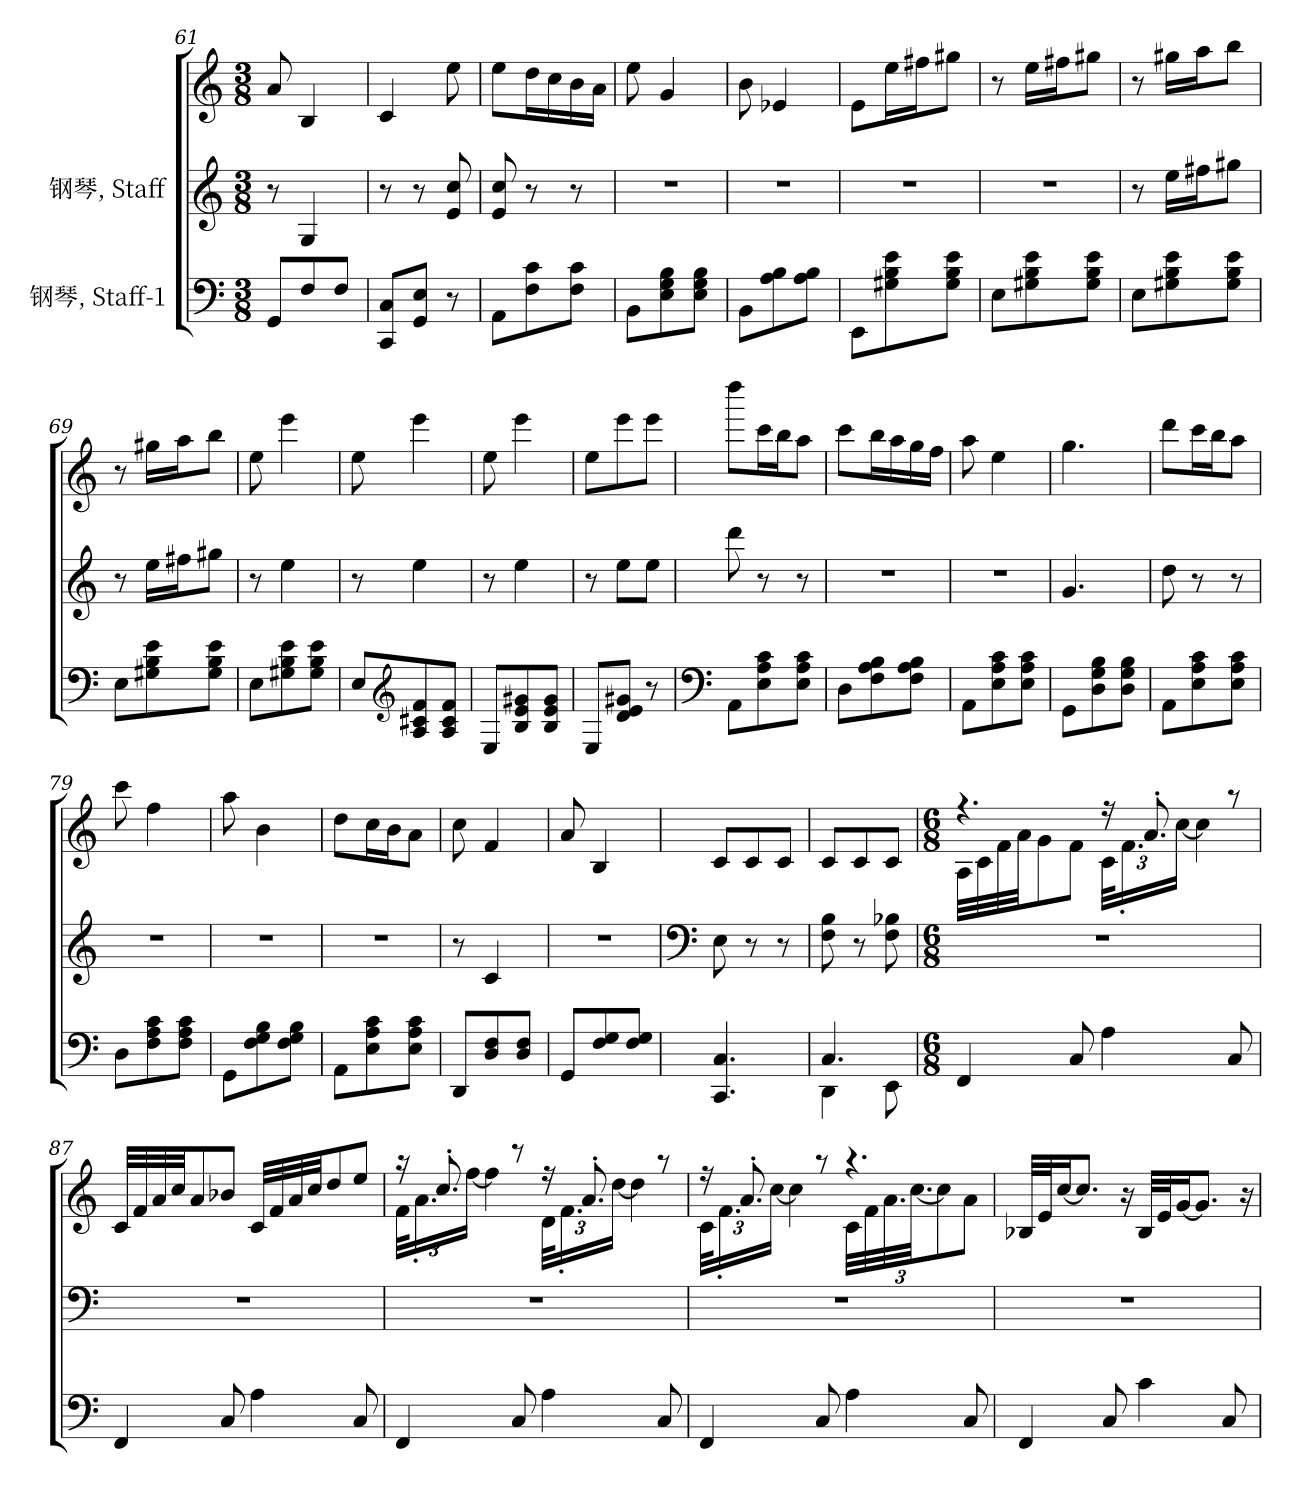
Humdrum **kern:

**kern	**kern	**kern
*part2	*part1	*part1
*staff3	*staff2	*staff1
*I"钢琴, Staff-1	*I"钢琴, Staff	*
*clefF4	*clefG2	*clefG2
*k[]	*k[]	*k[]
*M3/8	*M3/8	*M3/8
=61	=61	=61
8GG/L	8r	8a/
8F/	4G/	4B/
8F/J	.	.
=62	=62	=62
8CC/ 8C/L	8r	4c/
8GG/ 8E/J	8r	.
8r	8e/ 8cc/	8ee\
=63	=63	=63
8AA\L	8e/ 8cc/	8ee\L
8F\ 8c\	8r	16dd\L
.	.	16cc\
8F\ 8c\J	8r	16b\
.	.	16a\JJ
=64	=64	=64
8BB\L	4.r	8ee\
8E\ 8G\ 8B\	.	4g/
8E\ 8G\ 8B\J	.	.
=65	=65	=65
8BB\L	4.r	8b\
8A\ 8B\	.	4e-X/
8A\ 8B\J	.	.
=66	=66	=66
8EE\L	4.r	8e\L
8G#X\ 8B\ 8e\	.	16ee\L
.	.	16ff#X\J
8G#\ 8B\ 8e\J	.	8gg#X\J
!!LO:LB:g=z
=67	=67	=67
8E\L	4.r	8r
8G#X\ 8B\ 8e\	.	16ee\LL
.	.	16ff#X\J
8G#\ 8B\ 8e\J	.	8gg#X\J
=68	=68	=68
8E\L	8r	8r
8G#X\ 8B\ 8e\	16ee\LL	16gg#X\LL
.	16ff#X\J	16aa\J
8G#\ 8B\ 8e\J	8gg#X\J	8bb\J
=69	=69	=69
8E\L	8r	8r
8G#X\ 8B\ 8e\	16ee\LL	16gg#X\LL
.	16ff#X\J	16aa\J
8G#\ 8B\ 8e\J	8gg#X\J	8bb\J
=70	=70	=70
8E\L	8r	8ee\
8G#X\ 8B\ 8e\	4ee\	4eee\
8G#\ 8B\ 8e\J	.	.
=71	=71	=71
8E/L	8r	8ee\
*clefG2	*	*
8A/ 8c#X/ 8f/	4ee\	4eee\
8A/ 8c#/ 8f/J	.	.
=72	=72	=72
8E/L	8r	8ee\
8B/ 8e/ 8g#X/	4ee\	4eee\
8B/ 8e/ 8g#/J	.	.
!!LO:LB:g=z
=73	=73	=73
8E/L	8r	8ee\L
8d/ 8e/ 8g#X/J	8ee\L	8eee\
8r	8ee\J	8eee\J
=74	=74	=74
*clefF4	*	*
8AA\L	8ddd\	8dddd\L
8E\ 8A\ 8c\	8r	16ccc\L
.	.	16bb\J
8E\ 8A\ 8c\J	8r	8aa\J
=75	=75	=75
8D\L	4.r	8ccc\L
8F\ 8A\ 8B\	.	16bb\L
.	.	16aa\
8F\ 8A\ 8B\J	.	16gg\
.	.	16ff\JJ
=76	=76	=76
8AA\L	4.r	8aa\
8E\ 8A\ 8c\	.	4ee\
8E\ 8A\ 8c\J	.	.
=77	=77	=77
8GG\L	4.g/	4.gg\
8D\ 8G\ 8B\	.	.
8D\ 8G\ 8B\J	.	.
=78	=78	=78
8AA\L	8dd\	8ddd\L
8E\ 8A\ 8c\	8r	16ccc\L
.	.	16bb\J
8E\ 8A\ 8c\J	8r	8aa\J
=79	=79	=79
8D\L	4.r	8ccc\
8F\ 8A\ 8c\	.	4ff\
8F\ 8A\ 8c\J	.	.
!!LO:LB:g=z
=80	=80	=80
8GG\L	4.r	8aa\
8F\ 8G\ 8B\	.	4b\
8F\ 8G\ 8B\J	.	.
=81	=81	=81
8AA\L	4.r	8dd\L
8E\ 8A\ 8c\	.	16cc\L
.	.	16b\J
8E\ 8A\ 8c\J	.	8a\J
=82	=82	=82
8DD/L	8r	8cc\
8D/ 8F/	4c/	4f/
8D/ 8F/J	.	.
=83	=83	=83
8GG/L	4.r	8a/
8F/ 8G/	.	4B/
8F/ 8G/J	.	.
=84	=84	=84
*	*clefF4	*
*	*	*MM120
4.CC/ 4.C/	8E\	8c/L
.	8r	8c/
.	8r	8c/J
=85	=85	=85
*^	*	*
4.C/	4DD\	8F\ 8B\	8c/L
.	.	8r	8c/
.	8EE\	8F\ 8B-X\	8c/J
*v	*v	*	*
!!LO:PB:g=z
=86	=86	=86
*M6/8	*M6/8	*M6/8
*	*	*MM172
*	*	*^
4FF/	2.r	4.r	32A\LLL
.	.	.	32c\
.	.	.	32f\
.	.	.	32a\JJ
.	.	.	8g\
8C/	.	.	8f\J
*	*	*	*Xbrackettup
4A\	.	16r	48c\KLL
.	.	.	24.f'\
.	.	8.a'/	.
.	.	.	[24cc\JJ
.	.	.	4cc\]
8C/	.	8r	.
*	*	*v	*v
=87	=87	=87
4FF/	2.r	32c/LLL
.	.	32f/
.	.	32a/
.	.	32cc/JJ
.	.	8a/
8C/	.	8b-X/J
4A\	.	32c/LLL
.	.	32f/
.	.	32a/
.	.	32cc/JJ
.	.	8dd/
8C/	.	8ee/J
!!LO:LB:g=z
=88	=88	=88
*	*	*^
4FF/	2.r	16r	48f\KLL
.	.	.	24.a'\
.	.	8.cc'/	.
.	.	.	[24ff\JJ
.	.	.	4ff\]
8C/	.	8r	.
4A\	.	16r	48d\KLL
.	.	.	24.f'\
.	.	8.a'/	.
.	.	.	[24dd\JJ
.	.	.	4dd\]
8C/	.	8r	.
=89	=89	=89	=89
4FF/	2.r	16r	48c\KLL
.	.	.	24.f'\
.	.	8.a'/	.
.	.	.	[24cc\JJ
.	.	.	4cc\]
8C/	.	8r	.
4A\	.	4.r	32c\LLL
.	.	.	32f\
.	.	.	48.a\
.	.	.	[48.cc\JJ
.	.	.	8cc\]
8C/	.	.	8a\J
*	*	*v	*v
=90	=90	=90
4FF/	2.r	32B-X/LLL
.	.	32e/J
.	.	[16cc/J
.	.	8.cc/J]
8C/	.	.
.	.	16r
4c\	.	32B-/LLL
.	.	32e/J
.	.	[16g/J
.	.	8.g/J]
8C/	.	.
.	.	16r
=	=	=
*-	*-	*-
